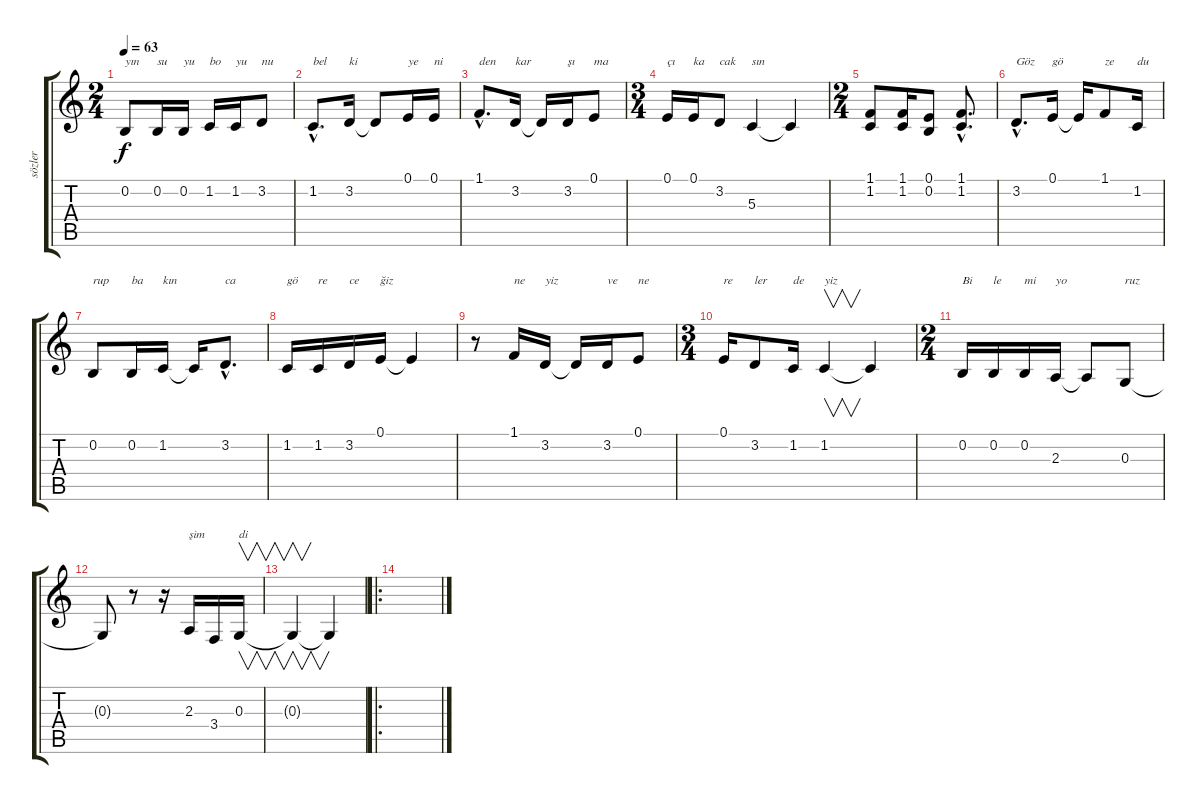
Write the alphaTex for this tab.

\track ("sözler" "sözler") {instrument trombone}
\staff {score tabs}
\tuning (E4 B3 G3 D3 A2 E2) {hide}
\ts (2 4)
\tempo 63
\clef g2
\ks c
0.2.8{txt "yın" dy f} 0.2.16{txt "su"} 0.2.16{txt "yu"} 1.2.16{txt "bo"} 1.2.16{txt "yu"} 3.2.8{txt "nu"} |
1.2{hac}.8{d txt "bel"} 3.2.16{txt "ki"} 3.2{t}.8 0.1.16{txt "ye"} 0.1.16{txt "ni"} |
1.1{hac}.8{d txt "den"} 3.2.16{txt "kar"} 3.2{t}.16 3.2.16{txt "şı"} 0.1.8{txt "ma"} |
\ts (3 4)
0.1.16{txt "çı"} 0.1.16{txt "ka"} 3.2.8{txt "cak"} 5.3.4{txt "sın"} 5.3{t}.4 |
\ts (2 4)
(1.1 1.2).8 (1.1 1.2).16 (0.1 0.2).8 (1.1{hac} 1.2{hac}).8{d} |
3.2{hac}.8{d txt "Göz"} 0.1.16{txt "gö"} 0.1{t}.16 1.1.8{txt "ze"} 1.2.16{txt "du"} |
0.2.8{txt "rup"} 0.2.16{txt "ba"} 1.2.16{txt "kın"} 1.2{t}.16 3.2{hac}.8{d txt "ca"} |
1.2.16{txt "gö"} 1.2.16{txt "re"} 3.2.16{txt "ce"} 0.1.16{txt "ğiz"} 0.1{t}.4 |
r.8 1.1.16{txt "ne"} 3.2.16{txt "yiz"} 3.2{t}.16 3.2.16{txt "ve"} 0.1.8{txt "ne"} |
\ts (3 4)
0.1.16{txt "re"} 3.2.8{txt "ler"} 1.2.16{txt "de"} 1.2.4{v txt "yiz"} 1.2{t}.4 |
\ts (2 4)
0.2.16{txt "Bi"} 0.2.16{txt "le"} 0.2.16{txt "mi"} 2.3.16{txt "yo"} 2.3{t}.8 0.3.8{txt "ruz"} |
0.3{t}.8 r.8 r.16 2.3.16{txt "şim"} 3.4.16 0.3.16{v txt "di"} |
0.3{t}.4{v} 0.3{t}.4 |
\ro
